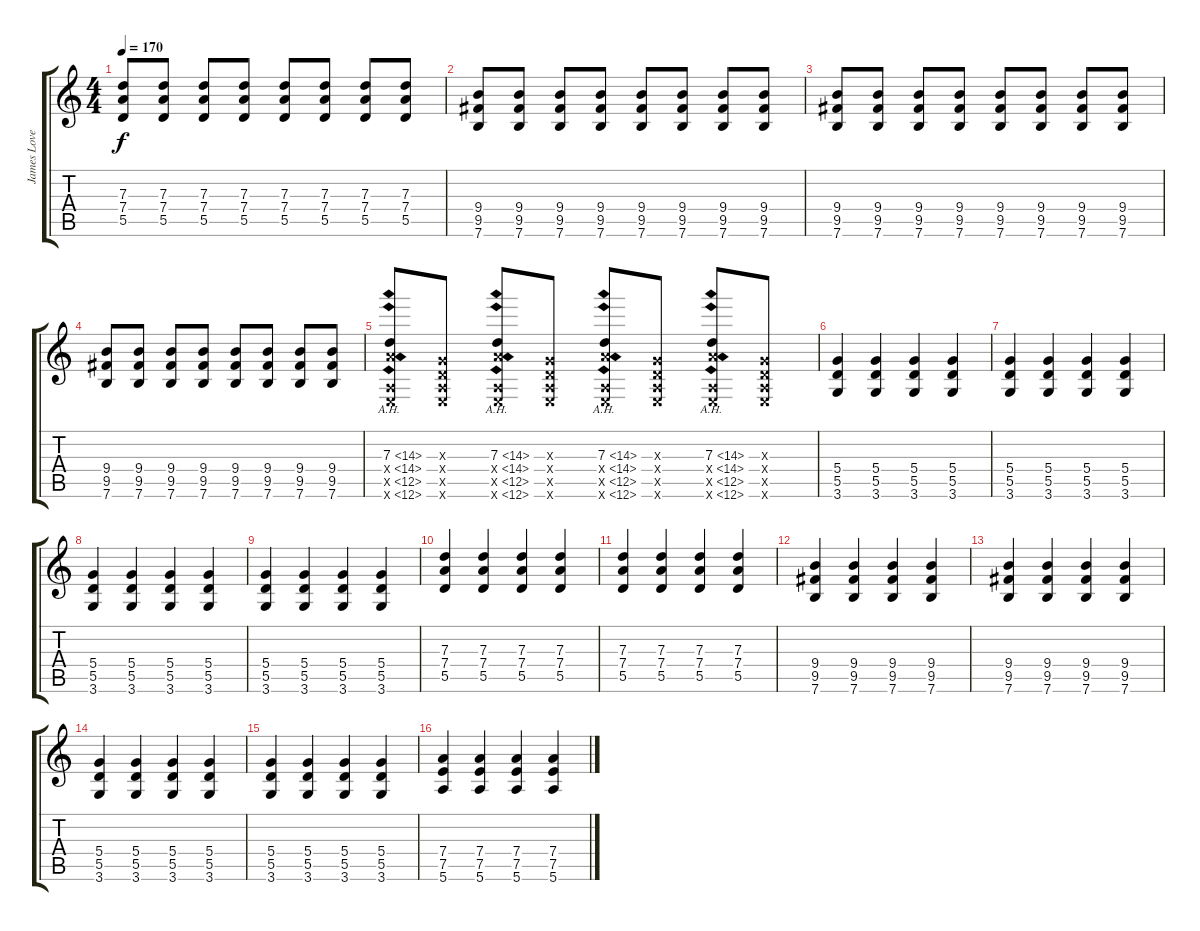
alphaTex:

\track ("James Love" "James Love") {instrument overdrivenguitar}
\staff {score tabs}
\tuning (E4 B3 G3 D3 A2 E2) {hide}
\ts (4 4)
\tempo 170
\clef g2
\ks c
(7.3 7.4 5.5).8{dy f} (7.3 7.4 5.5).8 (7.3 7.4 5.5).8 (7.3 7.4 5.5).8 (7.3 7.4 5.5).8 (7.3 7.4 5.5).8 (7.3 7.4 5.5).8 (7.3 7.4 5.5).8 |
(9.4 9.5 7.6).8 (9.4 9.5 7.6).8 (9.4 9.5 7.6).8 (9.4 9.5 7.6).8 (9.4 9.5 7.6).8 (9.4 9.5 7.6).8 (9.4 9.5 7.6).8 (9.4 9.5 7.6).8 |
(9.4 9.5 7.6).8 (9.4 9.5 7.6).8 (9.4 9.5 7.6).8 (9.4 9.5 7.6).8 (9.4 9.5 7.6).8 (9.4 9.5 7.6).8 (9.4 9.5 7.6).8 (9.4 9.5 7.6).8 |
(9.4 9.5 7.6).8 (9.4 9.5 7.6).8 (9.4 9.5 7.6).8 (9.4 9.5 7.6).8 (9.4 9.5 7.6).8 (9.4 9.5 7.6).8 (9.4 9.5 7.6).8 (9.4 9.5 7.6).8 |
(7.3{ah 7} 7.4{ah 7 x} 0.5{ah 12 x} 0.6{ah 12 x}).8 (0.3{x} 0.4{x} 0.5{x} 0.6{x}).8 (7.3{ah 7} 7.4{ah 7 x} 0.5{ah 12 x} 0.6{ah 12 x}).8 (0.3{x} 0.4{x} 0.5{x} 0.6{x}).8 (7.3{ah 7} 7.4{ah 7 x} 0.5{ah 12 x} 0.6{ah 12 x}).8 (0.3{x} 0.4{x} 0.5{x} 0.6{x}).8 (7.3{ah 7} 7.4{ah 7 x} 0.5{ah 12 x} 0.6{ah 12 x}).8 (0.3{x} 0.4{x} 0.5{x} 0.6{x}).8 |
(5.4 5.5 3.6).4 (5.4 5.5 3.6).4 (5.4 5.5 3.6).4 (5.4 5.5 3.6).4 |
(5.4 5.5 3.6).4 (5.4 5.5 3.6).4 (5.4 5.5 3.6).4 (5.4 5.5 3.6).4 |
(5.4 5.5 3.6).4 (5.4 5.5 3.6).4 (5.4 5.5 3.6).4 (5.4 5.5 3.6).4 |
(5.4 5.5 3.6).4 (5.4 5.5 3.6).4 (5.4 5.5 3.6).4 (5.4 5.5 3.6).4 |
(7.3 7.4 5.5).4 (7.3 7.4 5.5).4 (7.3 7.4 5.5).4 (7.3 7.4 5.5).4 |
(7.3 7.4 5.5).4 (7.3 7.4 5.5).4 (7.3 7.4 5.5).4 (7.3 7.4 5.5).4 |
(9.4 9.5 7.6).4 (9.4 9.5 7.6).4 (9.4 9.5 7.6).4 (9.4 9.5 7.6).4 |
(9.4 9.5 7.6).4 (9.4 9.5 7.6).4 (9.4 9.5 7.6).4 (9.4 9.5 7.6).4 |
(5.4 5.5 3.6).4 (5.4 5.5 3.6).4 (5.4 5.5 3.6).4 (5.4 5.5 3.6).4 |
(5.4 5.5 3.6).4 (5.4 5.5 3.6).4 (5.4 5.5 3.6).4 (5.4 5.5 3.6).4 |
(7.4 7.5 5.6).4 (7.4 7.5 5.6).4 (7.4 7.5 5.6).4 (7.4 7.5 5.6).4
